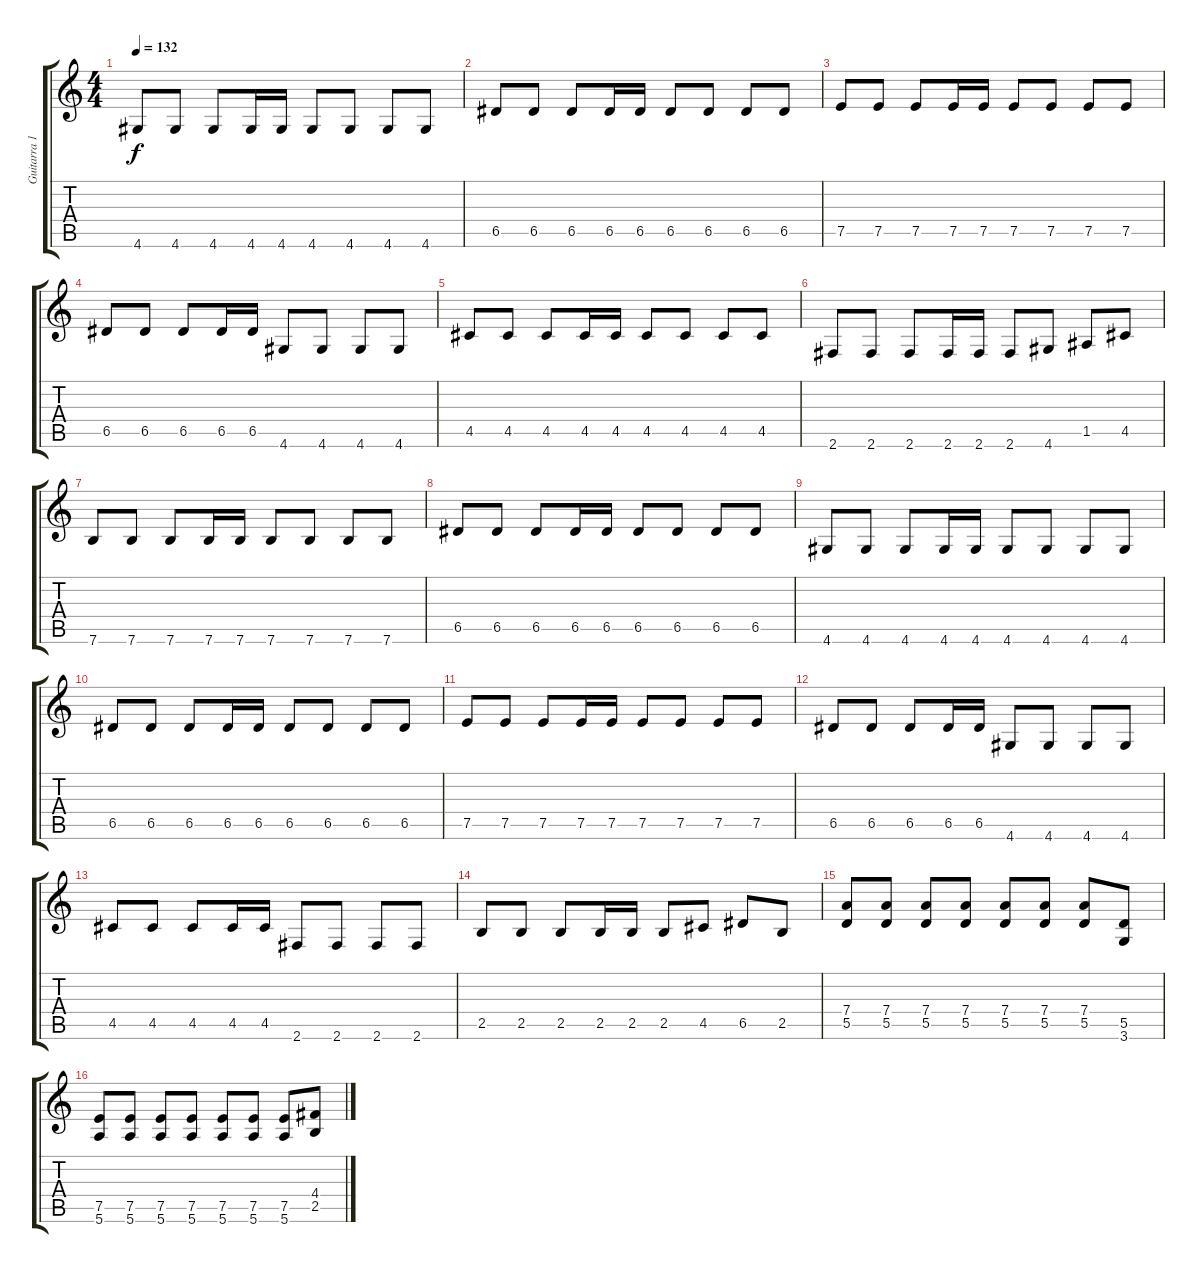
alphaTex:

\track ("Guitarra 1" "Guitarra 1") {instrument electricguitarmuted}
\staff {score tabs}
\tuning (E4 B3 G3 D3 A2 E2) {hide}
\ts (4 4)
\tempo 132
\clef g2
\ks c
4.6.8{dy f} 4.6.8 4.6.8 4.6.16 4.6.16 4.6.8 4.6.8 4.6.8 4.6.8 |
6.5.8 6.5.8 6.5.8 6.5.16 6.5.16 6.5.8 6.5.8 6.5.8 6.5.8 |
7.5.8 7.5.8 7.5.8 7.5.16 7.5.16 7.5.8 7.5.8 7.5.8 7.5.8 |
6.5.8 6.5.8 6.5.8 6.5.16 6.5.16 4.6.8 4.6.8 4.6.8 4.6.8 |
4.5.8 4.5.8 4.5.8 4.5.16 4.5.16 4.5.8 4.5.8 4.5.8 4.5.8 |
2.6.8 2.6.8 2.6.8 2.6.16 2.6.16 2.6.8 4.6.8 1.5.8 4.5.8 |
7.6.8 7.6.8 7.6.8 7.6.16 7.6.16 7.6.8 7.6.8 7.6.8 7.6.8 |
6.5.8 6.5.8 6.5.8 6.5.16 6.5.16 6.5.8 6.5.8 6.5.8 6.5.8 |
4.6.8 4.6.8 4.6.8 4.6.16 4.6.16 4.6.8 4.6.8 4.6.8 4.6.8 |
6.5.8 6.5.8 6.5.8 6.5.16 6.5.16 6.5.8 6.5.8 6.5.8 6.5.8 |
7.5.8 7.5.8 7.5.8 7.5.16 7.5.16 7.5.8 7.5.8 7.5.8 7.5.8 |
6.5.8 6.5.8 6.5.8 6.5.16 6.5.16 4.6.8 4.6.8 4.6.8 4.6.8 |
4.5.8 4.5.8 4.5.8 4.5.16 4.5.16 2.6.8 2.6.8 2.6.8 2.6.8 |
2.5.8 2.5.8 2.5.8 2.5.16 2.5.16 2.5.8 4.5.8 6.5.8 2.5.8 |
(7.4 5.5).8 (7.4 5.5).8 (7.4 5.5).8 (7.4 5.5).8 (7.4 5.5).8 (7.4 5.5).8 (7.4 5.5).8 (5.5 3.6).8 |
(7.5 5.6).8 (7.5 5.6).8 (7.5 5.6).8 (7.5 5.6).8 (7.5 5.6).8 (7.5 5.6).8 (7.5 5.6).8 (4.4 2.5).8
